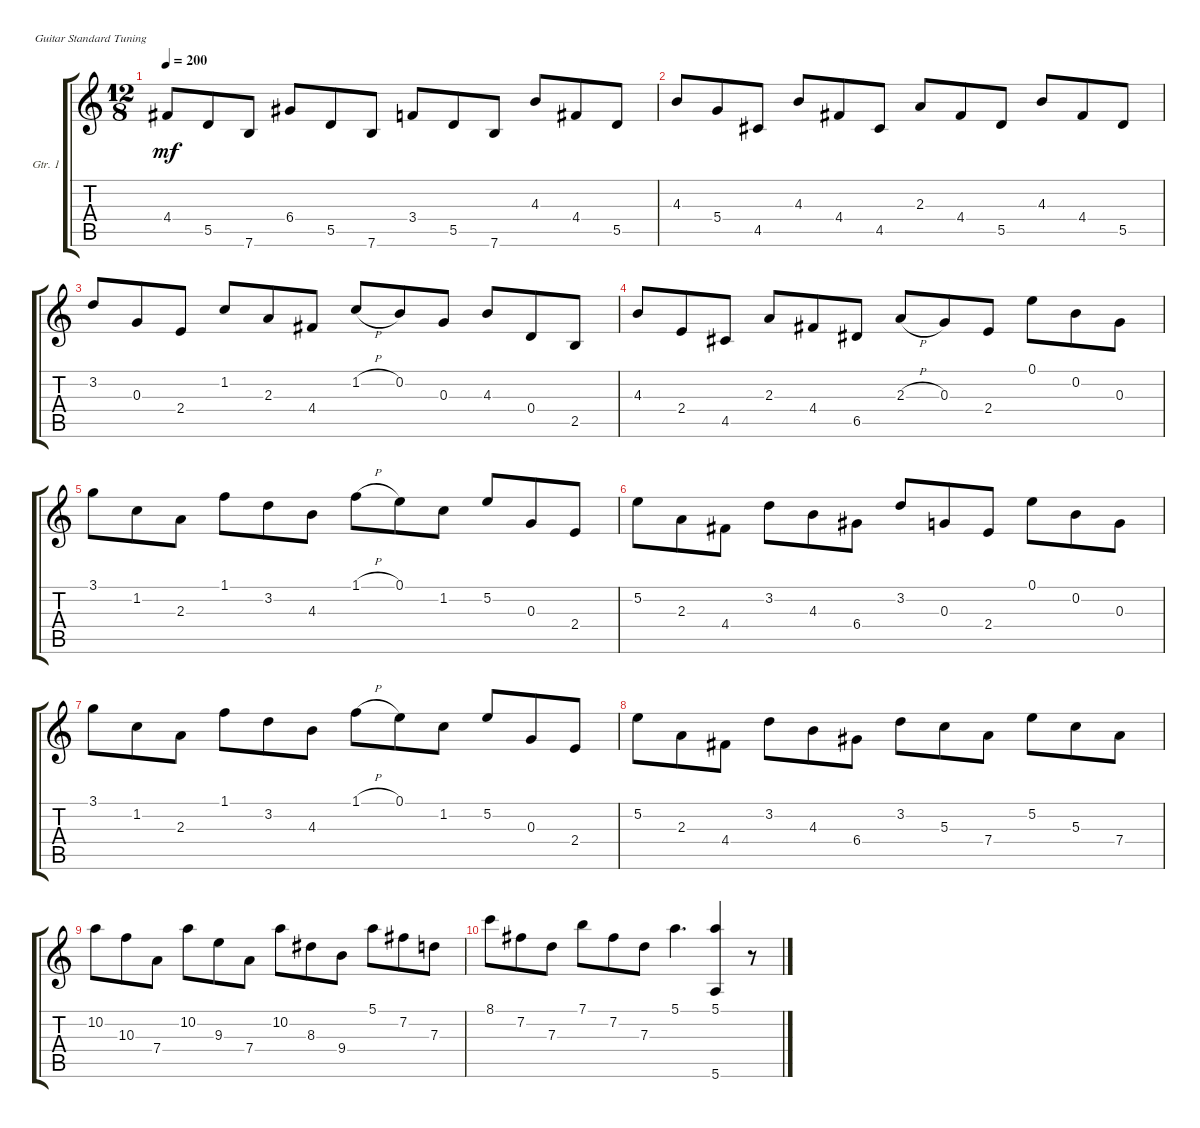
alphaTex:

\bracketExtendMode groupsimilarinstruments
\firstSystemTrackNameOrientation horizontal
\otherSystemsTrackNameOrientation horizontal
\track ("Gtr. 1" "Gtr. 1") {instrument acousticguitarnylon}
\staff {score tabs}
\tuning (E4 B3 G3 D3 A2 E2)
\ts (12 8)
\tempo 200
\clef g2
\ks c
4.4.8{dy mf} 5.5.8 7.6.8 6.4.8 5.5.8 7.6.8 3.4.8 5.5.8 7.6.8 4.3.8 4.4.8 5.5.8 |
4.3.8 5.4.8 4.5.8 4.3.8 4.4.8 4.5.8 2.3.8 4.4.8 5.5.8 4.3.8 4.4.8 5.5.8 |
3.2.8 0.3.8 2.4.8 1.2.8 2.3.8 4.4.8 1.2{h}.8 0.2.8 0.3.8 4.3.8 0.4.8 2.5.8 |
4.3.8 2.4.8 4.5.8 2.3.8 4.4.8 6.5.8 2.3{h}.8 0.3.8 2.4.8 0.1.8 0.2.8 0.3.8 |
3.1.8 1.2.8 2.3.8 1.1.8 3.2.8 4.3.8 1.1{h}.8 0.1.8 1.2.8 5.2.8 0.3.8 2.4.8 |
5.2.8 2.3.8 4.4.8 3.2.8 4.3.8 6.4.8 3.2.8 0.3.8 2.4.8 0.1.8 0.2.8 0.3.8 |
3.1.8 1.2.8 2.3.8 1.1.8 3.2.8 4.3.8 1.1{h}.8 0.1.8 1.2.8 5.2.8 0.3.8 2.4.8 |
5.2.8 2.3.8 4.4.8 3.2.8 4.3.8 6.4.8 3.2.8 5.3.8 7.4.8 5.2.8 5.3.8 7.4.8 |
10.2.8 10.3.8 7.4.8 10.2.8 9.3.8 7.4.8 10.2.8 8.3.8 9.4.8 5.1.8 7.2.8 7.3.8 |
8.1.8 7.2.8 7.3.8 7.1.8 7.2.8 7.3.8 5.1.4{d} (5.1 5.6).4 r.8
